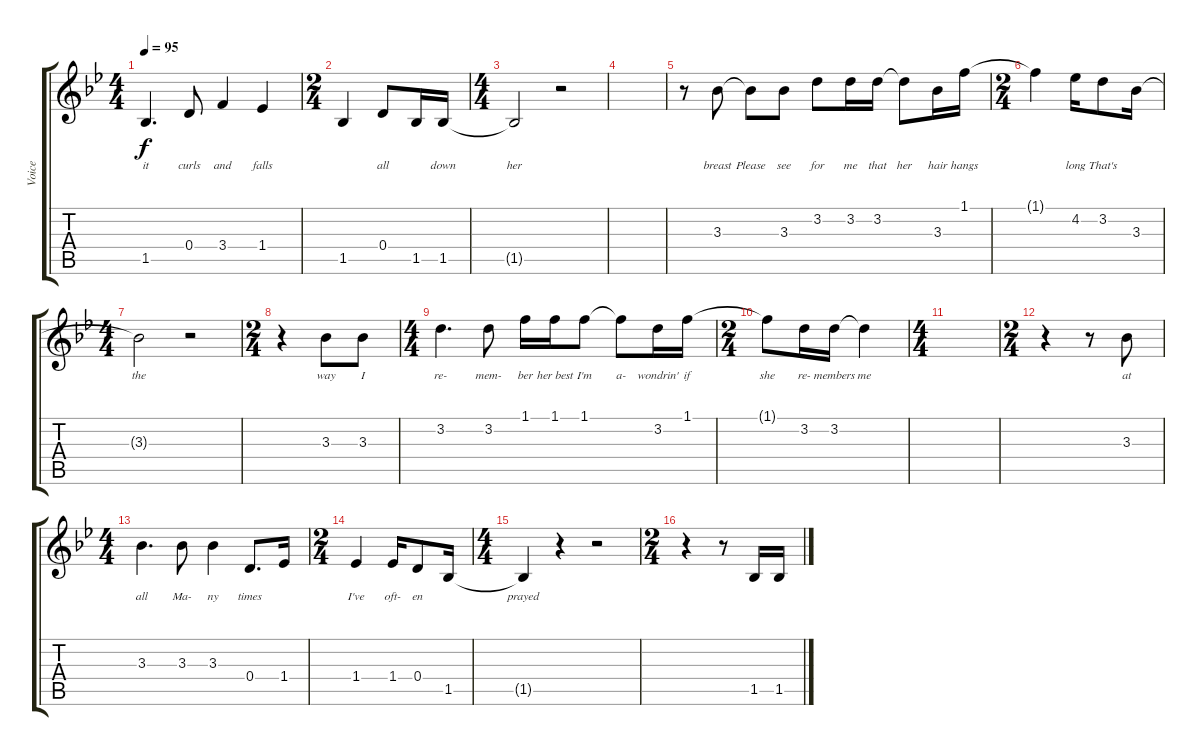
\track ("Voice" "Voice") {instrument electricbasspick}
\staff {score tabs}
\tuning (E4 B3 G3 D3 A2 E2) {hide}
\ts (4 4)
\tempo 95
\clef g2
\ks bb
1.5{t}.4{d lyrics (0 "it") lyrics (1 "") lyrics (2 "") lyrics (3 "") lyrics (4 "") dy f} 0.4.8{lyrics (0 "curls") lyrics (1 "") lyrics (2 "") lyrics (3 "") lyrics (4 "")} 3.4.4{lyrics (0 "and") lyrics (1 "") lyrics (2 "") lyrics (3 "") lyrics (4 "")} 1.4.4{lyrics (0 "falls") lyrics (1 "") lyrics (2 "") lyrics (3 "") lyrics (4 "")} |
\ts (2 4)
1.5.4{lyrics (0 "") lyrics (1 "") lyrics (2 "") lyrics (3 "") lyrics (4 "")} 0.4.8{lyrics (0 "all") lyrics (1 "") lyrics (2 "") lyrics (3 "") lyrics (4 "")} 1.5.16{lyrics (0 "") lyrics (1 "") lyrics (2 "") lyrics (3 "") lyrics (4 "")} 1.5.16{lyrics (0 "down") lyrics (1 "") lyrics (2 "") lyrics (3 "") lyrics (4 "")} |
\ts (4 4)
1.5{t}.2{lyrics (0 "her") lyrics (1 "") lyrics (2 "") lyrics (3 "") lyrics (4 "")} r.2 |
|
r.8 3.3.8{lyrics (0 "breast") lyrics (1 "") lyrics (2 "") lyrics (3 "") lyrics (4 "")} 3.3{t}.8{lyrics (0 "Please") lyrics (1 "") lyrics (2 "") lyrics (3 "") lyrics (4 "")} 3.3.8{lyrics (0 "see") lyrics (1 "") lyrics (2 "") lyrics (3 "") lyrics (4 "")} 3.2.8{lyrics (0 "for") lyrics (1 "") lyrics (2 "") lyrics (3 "") lyrics (4 "")} 3.2.16{lyrics (0 "me") lyrics (1 "") lyrics (2 "") lyrics (3 "") lyrics (4 "")} 3.2.16{lyrics (0 "that") lyrics (1 "") lyrics (2 "") lyrics (3 "") lyrics (4 "")} 3.2{t}.8{lyrics (0 "her") lyrics (1 "") lyrics (2 "") lyrics (3 "") lyrics (4 "")} 3.3.16{lyrics (0 "hair") lyrics (1 "") lyrics (2 "") lyrics (3 "") lyrics (4 "")} 1.1.16{lyrics (0 "hangs") lyrics (1 "") lyrics (2 "") lyrics (3 "") lyrics (4 "")} |
\ts (2 4)
1.1{t}.4{lyrics (0 "") lyrics (1 "") lyrics (2 "") lyrics (3 "") lyrics (4 "")} 4.2.16{lyrics (0 "long") lyrics (1 "") lyrics (2 "") lyrics (3 "") lyrics (4 "")} 3.2.8{lyrics (0 "That's") lyrics (1 "") lyrics (2 "") lyrics (3 "") lyrics (4 "")} 3.3.16{lyrics (0 "") lyrics (1 "") lyrics (2 "") lyrics (3 "") lyrics (4 "")} |
\ts (4 4)
3.3{t}.2{lyrics (0 "the") lyrics (1 "") lyrics (2 "") lyrics (3 "") lyrics (4 "")} r.2 |
\ts (2 4)
r.4 3.3.8{lyrics (0 "way") lyrics (1 "") lyrics (2 "") lyrics (3 "") lyrics (4 "")} 3.3.8{lyrics (0 "I") lyrics (1 "") lyrics (2 "") lyrics (3 "") lyrics (4 "")} |
\ts (4 4)
3.2.4{d lyrics (0 "re-") lyrics (1 "") lyrics (2 "") lyrics (3 "") lyrics (4 "")} 3.2.8{lyrics (0 "mem-") lyrics (1 "") lyrics (2 "") lyrics (3 "") lyrics (4 "")} 1.1.16{lyrics (0 "ber") lyrics (1 "") lyrics (2 "") lyrics (3 "") lyrics (4 "")} 1.1.16{lyrics (0 "her best") lyrics (1 "") lyrics (2 "") lyrics (3 "") lyrics (4 "")} 1.1.8{lyrics (0 "I'm") lyrics (1 "") lyrics (2 "") lyrics (3 "") lyrics (4 "")} 1.1{t}.8{lyrics (0 "a-") lyrics (1 "") lyrics (2 "") lyrics (3 "") lyrics (4 "")} 3.2.16{lyrics (0 "wondrin'") lyrics (1 "") lyrics (2 "") lyrics (3 "") lyrics (4 "")} 1.1.16{lyrics (0 "if") lyrics (1 "") lyrics (2 "") lyrics (3 "") lyrics (4 "")} |
\ts (2 4)
1.1{t}.8{lyrics (0 "she") lyrics (1 "") lyrics (2 "") lyrics (3 "") lyrics (4 "")} 3.2.16{lyrics (0 "re-") lyrics (1 "") lyrics (2 "") lyrics (3 "") lyrics (4 "")} 3.2.16{lyrics (0 "members") lyrics (1 "") lyrics (2 "") lyrics (3 "") lyrics (4 "")} 3.2{t}.4{lyrics (0 "me") lyrics (1 "") lyrics (2 "") lyrics (3 "") lyrics (4 "")} |
\ts (4 4)
|
\ts (2 4)
r.4 r.8 3.3.8{lyrics (0 "at") lyrics (1 "") lyrics (2 "") lyrics (3 "") lyrics (4 "")} |
\ts (4 4)
3.3.4{d lyrics (0 "all") lyrics (1 "") lyrics (2 "") lyrics (3 "") lyrics (4 "")} 3.3.8{lyrics (0 "Ma-") lyrics (1 "") lyrics (2 "") lyrics (3 "") lyrics (4 "")} 3.3.4{lyrics (0 "ny") lyrics (1 "") lyrics (2 "") lyrics (3 "") lyrics (4 "")} 0.4.8{d lyrics (0 "times") lyrics (1 "") lyrics (2 "") lyrics (3 "") lyrics (4 "")} 1.4.16{lyrics (0 "") lyrics (1 "") lyrics (2 "") lyrics (3 "") lyrics (4 "")} |
\ts (2 4)
1.4.4{lyrics (0 "I've") lyrics (1 "") lyrics (2 "") lyrics (3 "") lyrics (4 "")} 1.4.16{lyrics (0 "oft-") lyrics (1 "") lyrics (2 "") lyrics (3 "") lyrics (4 "")} 0.4.8{lyrics (0 "en") lyrics (1 "") lyrics (2 "") lyrics (3 "") lyrics (4 "")} 1.5.16{lyrics (0 "") lyrics (1 "") lyrics (2 "") lyrics (3 "") lyrics (4 "")} |
\ts (4 4)
1.5{t}.4{lyrics (0 "prayed") lyrics (1 "") lyrics (2 "") lyrics (3 "") lyrics (4 "")} r.4 r.2 |
\ts (2 4)
r.4 r.8 1.5.16{lyrics (0 "") lyrics (1 "") lyrics (2 "") lyrics (3 "") lyrics (4 "")} 1.5.16{lyrics (0 "") lyrics (1 "") lyrics (2 "") lyrics (3 "") lyrics (4 "")}
